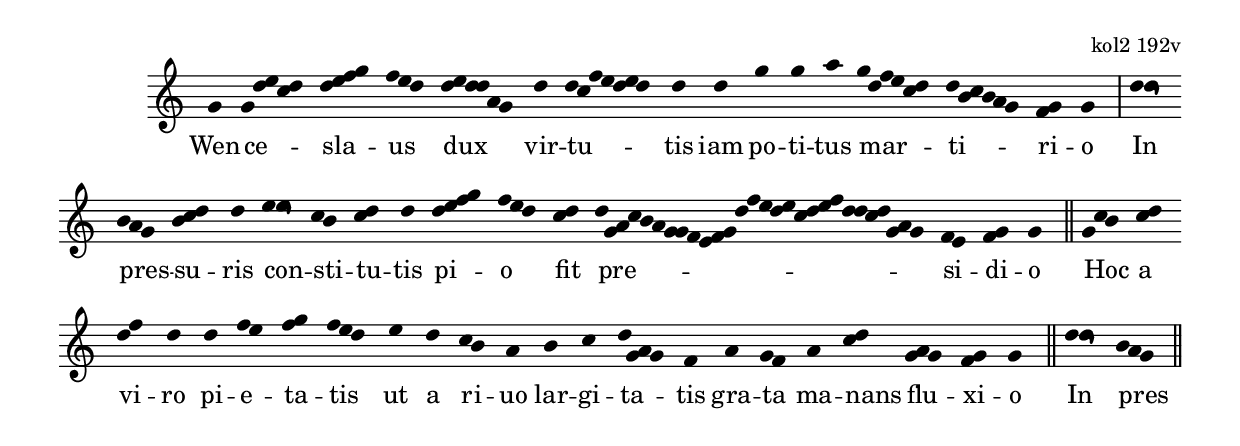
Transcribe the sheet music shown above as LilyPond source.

\version "2.19.32"

\include "../lib/synopsis.ily"

\score {
  \transpose c c' {
    \plainchant
    g \melisma { g d' e' c' d' } \melisma { d' e' f' g' } \melisma { f' e' d' } \bar "" \melisma { d' e' d' d' a g } \bar "" d' \melisma { d' c' f' e' d' e' d' } d' \bar "" d' \bar "" g' g' a' \bar "" \melisma { g' d' f' e' c' d' } \bar "" \melisma { d' b c' b a g } \melisma { f g } g \bar "|" \melisma { d' \strophicus d' } \bar "" \melisma { b a g } \melisma { b c' d' } d' \bar "" \melisma { e' \strophicus e' } \melisma { c' b } \melisma { c' d' } d' \bar "" \melisma { d' e' f' g' } \melisma { f' e' d' } \bar "" \melisma { c' d' } \bar "" \melisma { d' g a c' b a g g f e f g d' f' e' d' e' c' d' e' f' d' d' c' d' g a g } \melisma { f e } \melisma { f g } g \bar "||" \melisma { g c' b } \bar "" \melisma { c' d' } \bar "" \melisma { d' f' } d' \bar "" d' \melisma { f' e' } \bar "" \melisma { f' g' } \melisma { f' e' d' } \bar "" e' \bar "" d' \bar "" \melisma { c' b } a \bar "" b c' \melisma { d' g a g } f \bar "" a \melisma { g f } \bar "" a \melisma { c' d' } \bar "" \melisma { g a g } \melisma { f g } g \bar "||" \melisma { d' \strophicus d' } \bar "" \melisma { b a g } \bar "||"
  }
  \addlyrics {
    Wen -- ce -- sla -- us dux vir -- tu -- tis iam po -- ti -- tus mar --  ti -- ri -- o In pres -- su -- ris con -- sti -- tu -- tis pi -- o fit pre -- si -- di -- o Hoc a vi -- ro pi -- e --  ta -- tis ut a ri -- uo lar -- gi -- ta -- tis gra -- ta ma -- nans flu -- xi -- o In pres
  }
  \header {
    fontes = "kol2 192v"
  }
}
